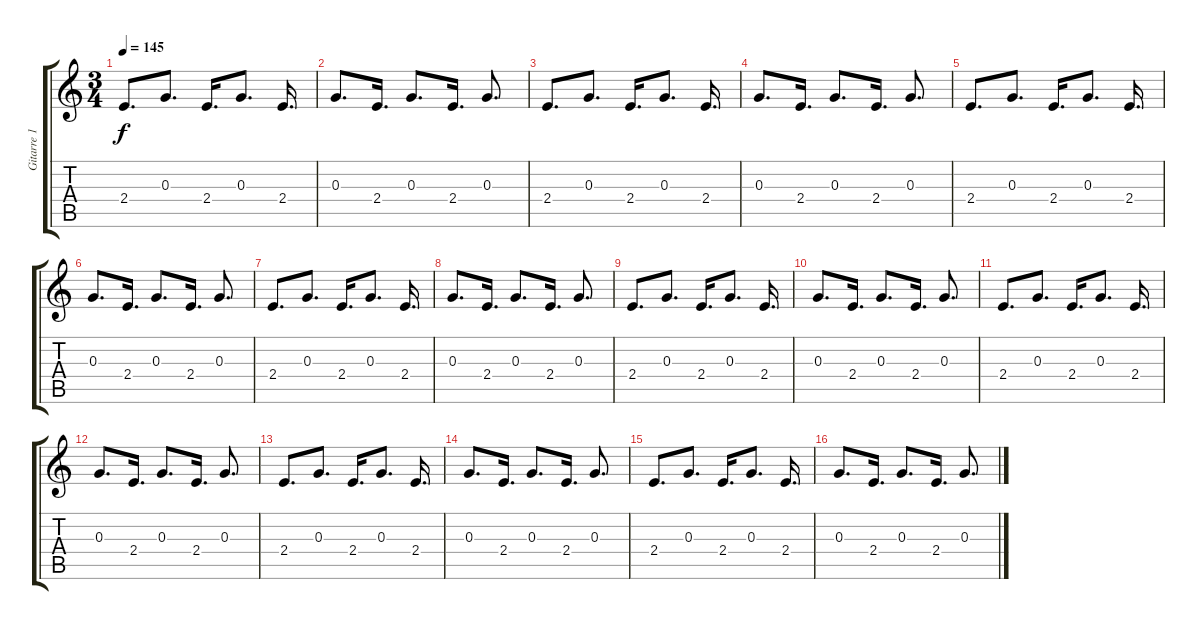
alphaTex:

\track ("Gitarre 1" "Gitarre 1") {instrument distortionguitar}
\staff {score tabs}
\tuning (E4 B3 G3 D3 A2 E2) {hide}
\ts (3 4)
\tempo 145
\clef g2
\ks c
2.4.8{d dy f} 0.3.8{d} 2.4.16{d} 0.3.8{d} 2.4.16{d} |
0.3.8{d} 2.4.16{d} 0.3.8{d} 2.4.16{d} 0.3.8{d} |
2.4.8{d} 0.3.8{d} 2.4.16{d} 0.3.8{d} 2.4.16{d} |
0.3.8{d} 2.4.16{d} 0.3.8{d} 2.4.16{d} 0.3.8{d} |
2.4.8{d} 0.3.8{d} 2.4.16{d} 0.3.8{d} 2.4.16{d} |
0.3.8{d} 2.4.16{d} 0.3.8{d} 2.4.16{d} 0.3.8{d} |
2.4.8{d} 0.3.8{d} 2.4.16{d} 0.3.8{d} 2.4.16{d} |
0.3.8{d} 2.4.16{d} 0.3.8{d} 2.4.16{d} 0.3.8{d} |
2.4.8{d} 0.3.8{d} 2.4.16{d} 0.3.8{d} 2.4.16{d} |
0.3.8{d} 2.4.16{d} 0.3.8{d} 2.4.16{d} 0.3.8{d} |
2.4.8{d} 0.3.8{d} 2.4.16{d} 0.3.8{d} 2.4.16{d} |
0.3.8{d} 2.4.16{d} 0.3.8{d} 2.4.16{d} 0.3.8{d} |
2.4.8{d} 0.3.8{d} 2.4.16{d} 0.3.8{d} 2.4.16{d} |
0.3.8{d} 2.4.16{d} 0.3.8{d} 2.4.16{d} 0.3.8{d} |
2.4.8{d} 0.3.8{d} 2.4.16{d} 0.3.8{d} 2.4.16{d} |
0.3.8{d} 2.4.16{d} 0.3.8{d} 2.4.16{d} 0.3.8{d}
